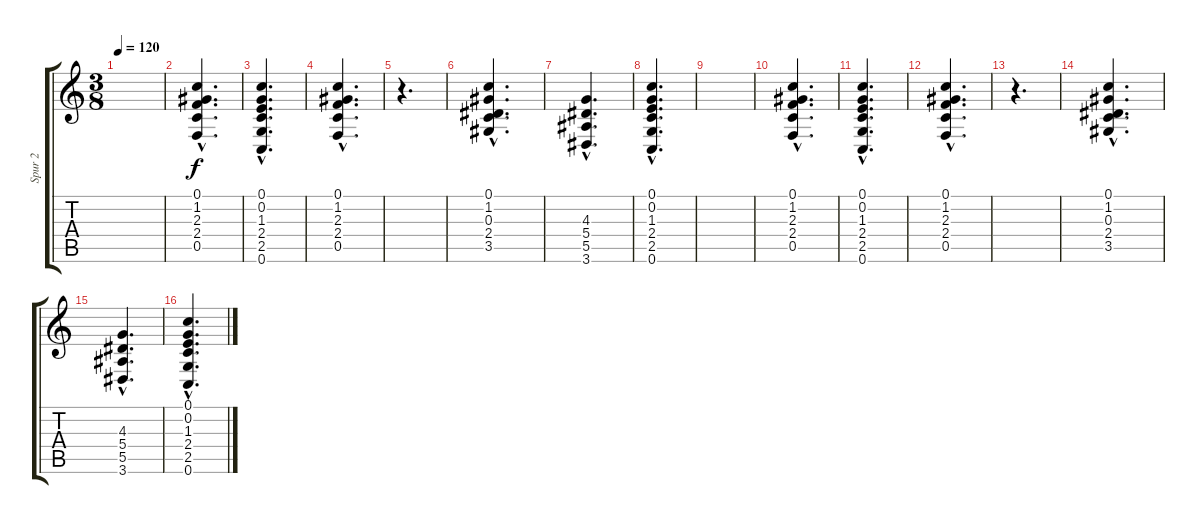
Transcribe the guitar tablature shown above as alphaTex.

\track ("Spur 2" "Spur 2") {instrument acousticguitarnylon}
\staff {score tabs}
\tuning (C4 G3 Eb3 Bb2 F2 C2) {hide}
\ts (3 8)
\tempo 120
\clef g2
\ks c
|
(0.1{hac} 1.2{hac} 2.3{hac} 2.4{hac} 0.5{hac}).4{d} |
(0.1{hac} 0.2{hac} 1.3{hac} 2.4{hac} 2.5{hac} 0.6{hac}).4{d} |
(0.1{hac} 1.2{hac} 2.3{hac} 2.4{hac} 0.5{hac}).4{d} |
r.4{d} |
(0.1{hac} 1.2{hac} 0.3{hac} 2.4{hac} 3.5{hac}).4{d} |
(4.3{hac} 5.4{hac} 5.5{hac} 3.6{hac}).4{d} |
(0.1{hac} 0.2{hac} 1.3{hac} 2.4{hac} 2.5{hac} 0.6{hac}).4{d} |
|
(0.1{hac} 1.2{hac} 2.3{hac} 2.4{hac} 0.5{hac}).4{d} |
(0.1{hac} 0.2{hac} 1.3{hac} 2.4{hac} 2.5{hac} 0.6{hac}).4{d} |
(0.1{hac} 1.2{hac} 2.3{hac} 2.4{hac} 0.5{hac}).4{d} |
r.4{d} |
(0.1{hac} 1.2{hac} 0.3{hac} 2.4{hac} 3.5{hac}).4{d} |
(4.3{hac} 5.4{hac} 5.5{hac} 3.6{hac}).4{d} |
(0.1{hac} 0.2{hac} 1.3{hac} 2.4{hac} 2.5{hac} 0.6{hac}).4{d}
